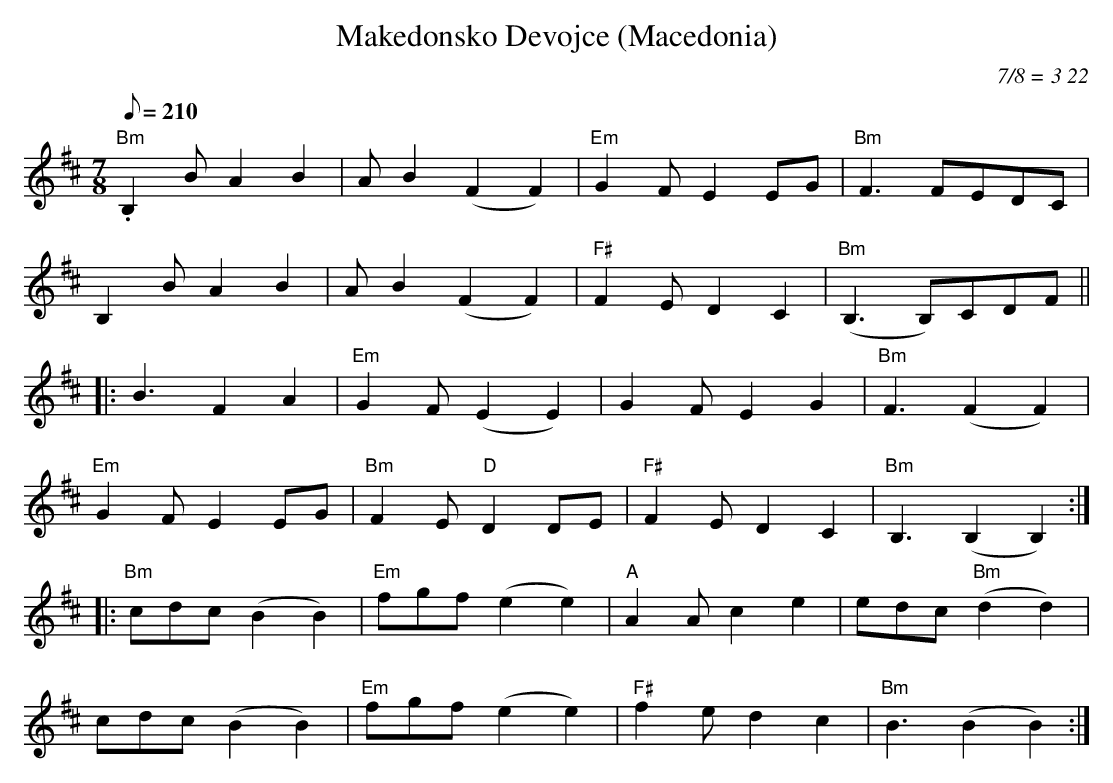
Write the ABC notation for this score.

X:1
T:Makedonsko Devojce (Macedonia)
M:7/8
L:1/8
Q:1/8=210
C:7/8 = 3 22
K:Bm
."Bm" B,2 B A2 B2 | A B2 (F2 F2) | "Em" G2 F E2 EG | "Bm" F3 FEDC | !
B,2 B A2 B2 | A B2 (F2 F2) | "F#" F2 E D2 C2 | "Bm" (B,3 B,)CDF || !
|: B3 F2 A2 | "Em" G2 F (E2 E2) | G2 F E2 G2 | "Bm" F3 (F2 F2) | !
"Em" G2 F E2 EG | "Bm" F2 E "D" D2 DE |
"F#" F2 E D2 C2 | "Bm" B,3 (B,2 B,2) :| !
|: "Bm" cdc (B2 B2) | "Em" fgf (e2 e2) |
"A" A2 A c2 e2 | edc "Bm" (d2 d2) | !
cdc (B2 B2) | "Em" fgf (e2 e2) | "F#" f2 e d2 c2 | "Bm" B3 (B2 B2) :| !
